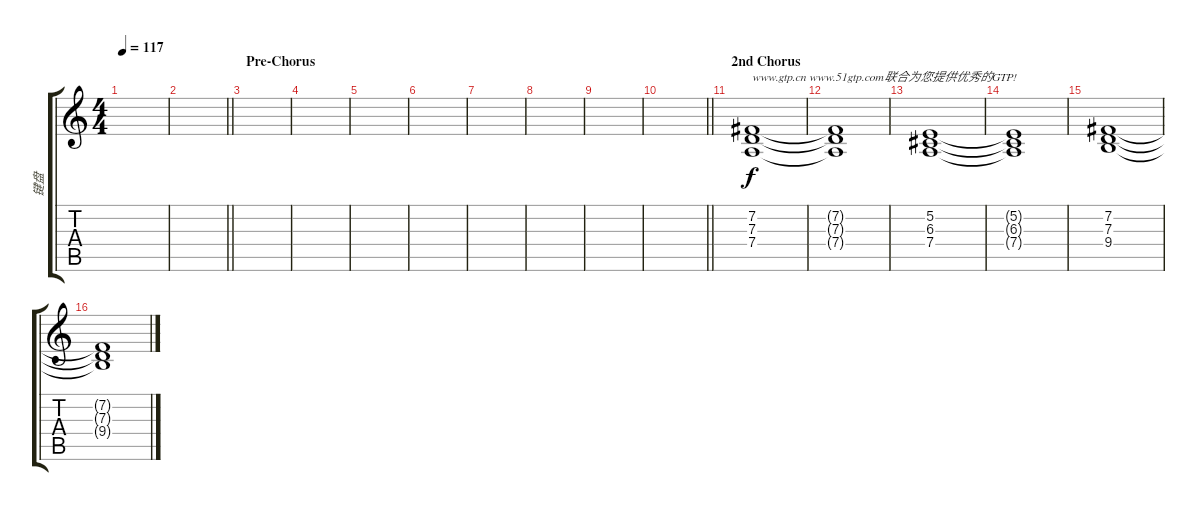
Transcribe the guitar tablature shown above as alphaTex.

\track ("键盘" "键盘") {instrument choiraahs}
\staff {score tabs}
\tuning (E4 B3 G3 D3 A2 E2) {hide}
\ts (4 4)
\tempo 117
\clef g2
\ks c
|
\barLineRight lightlight
|
\section ("" "Pre-Chorus")
|
|
|
|
|
|
|
\barLineRight lightlight
|
\section ("" "2nd Chorus")
(7.2 7.3 7.4).1{txt "www.gtp.cn www.51gtp.com联合为您提供优秀的GTP!"} |
(7.2{t} 7.3{t} 7.4{t}).1 |
(5.2 6.3 7.4).1 |
(5.2{t} 6.3{t} 7.4{t}).1 |
(7.2 7.3 9.4).1 |
(7.2{t} 7.3{t} 9.4{t}).1
